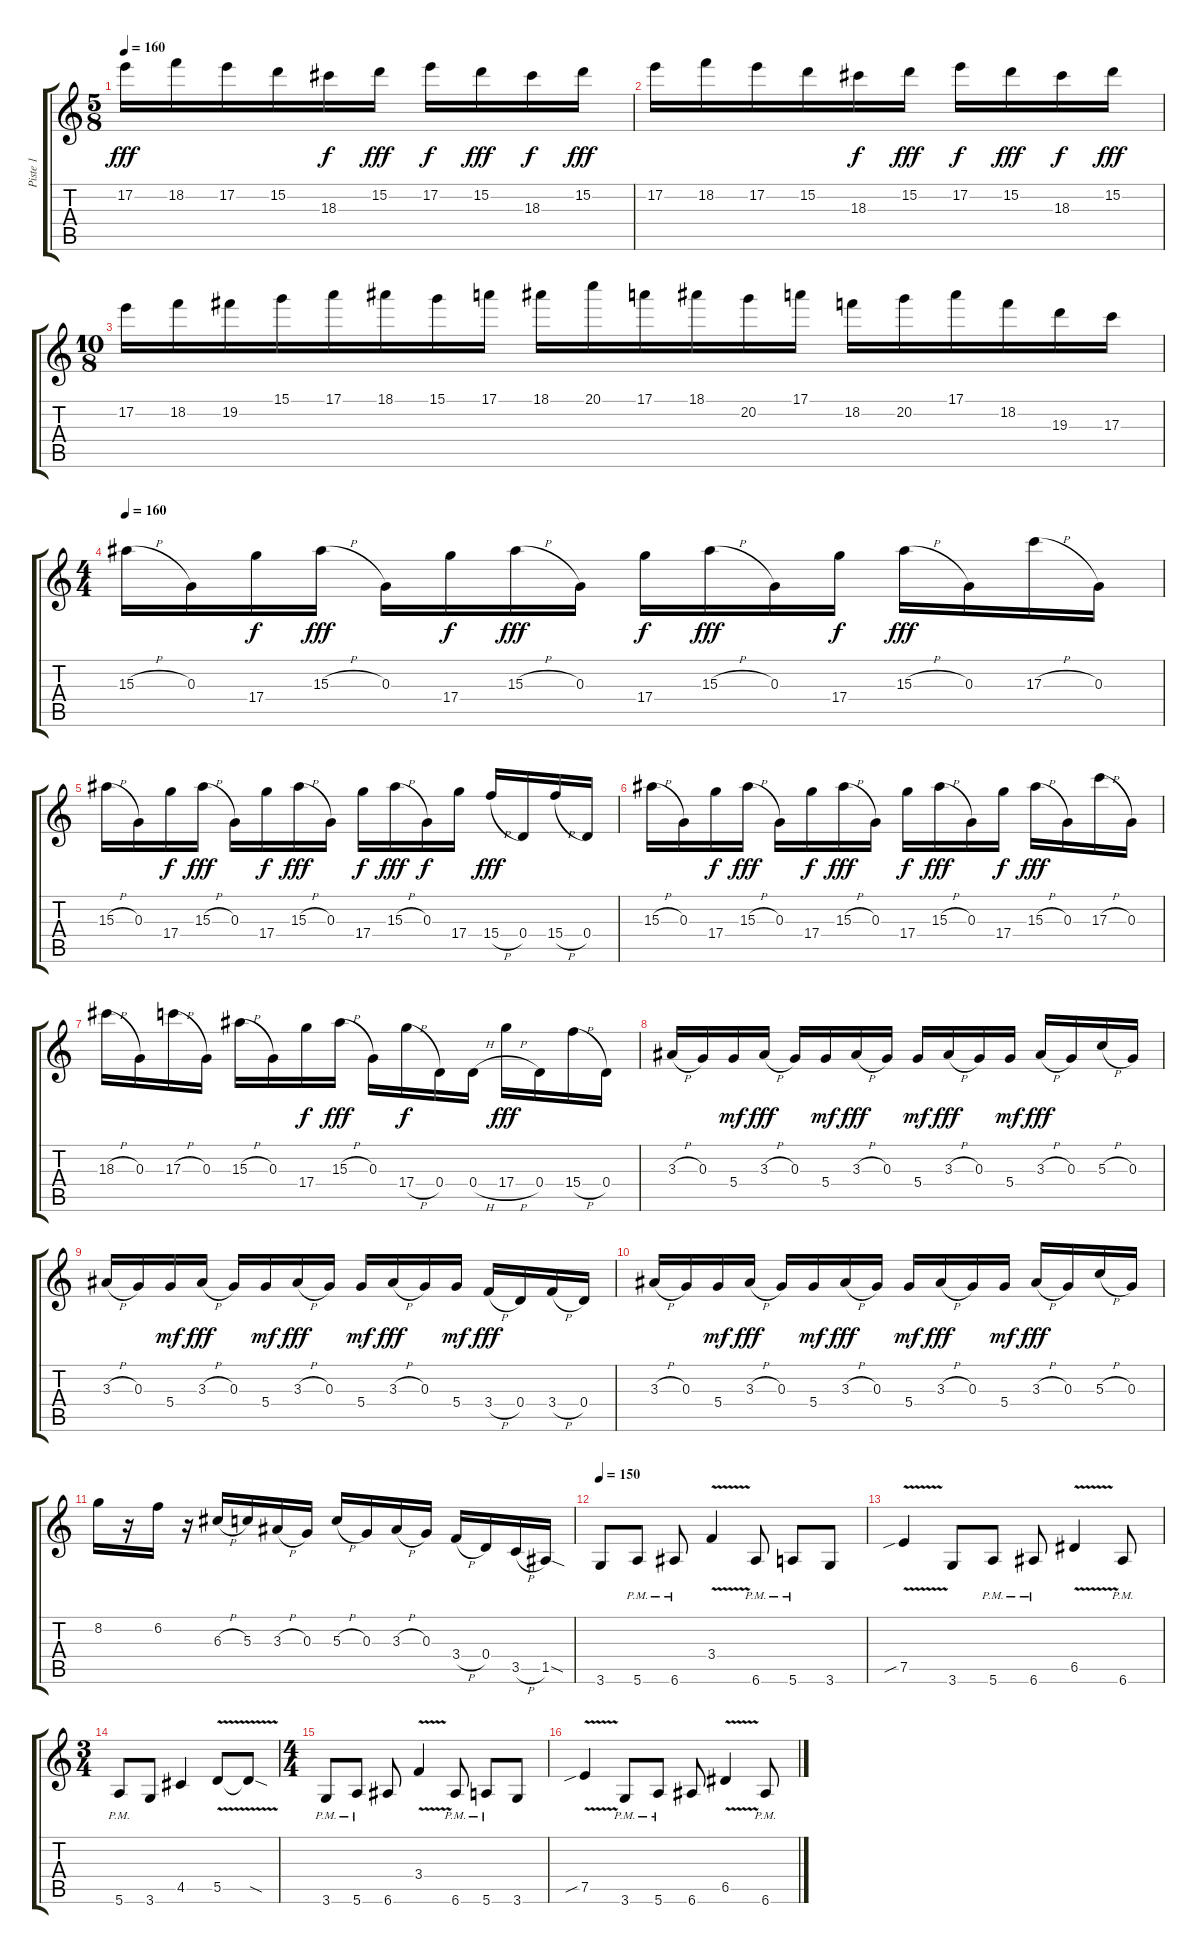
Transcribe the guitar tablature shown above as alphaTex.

\track ("Piste 1" "Piste 1") {instrument distortionguitar}
\staff {score tabs}
\tuning (E4 B3 G3 D3 A2 E2) {hide}
\ts (5 8)
\tempo 160
\clef g2
\ks c
17.2.16{dy fff} 18.2.16 17.2.16 15.2.16 18.3.16{dy f} 15.2.16{dy fff} 17.2.16{dy f} 15.2.16{dy fff} 18.3.16{dy f} 15.2.16{dy fff} |
17.2.16 18.2.16 17.2.16 15.2.16 18.3.16{dy f} 15.2.16{dy fff} 17.2.16{dy f} 15.2.16{dy fff} 18.3.16{dy f} 15.2.16{dy fff} |
\ts (10 8)
17.2.16 18.2.16 19.2.16 15.1.16 17.1.16 18.1.16 15.1.16 17.1.16 18.1.16 20.1.16 17.1.16 18.1.16 20.2.16 17.1.16 18.2.16 20.2.16 17.1.16 18.2.16 19.3.16 17.3.16 |
\ts (4 4)
\tempo 160
15.3{h}.16 0.3.16 17.4.16{dy f} 15.3{h}.16{dy fff} 0.3.16 17.4.16{dy f} 15.3{h}.16{dy fff} 0.3.16 17.4.16{dy f} 15.3{h}.16{dy fff} 0.3.16 17.4.16{dy f} 15.3{h}.16{dy fff} 0.3.16 17.3{h}.16 0.3.16 |
15.3{h}.16 0.3.16 17.4.16{dy f} 15.3{h}.16{dy fff} 0.3.16 17.4.16{dy f} 15.3{h}.16{dy fff} 0.3.16 17.4.16{dy f} 15.3{h}.16{dy fff} 0.3.16{dy f} 17.4.16 15.4{h}.16{dy fff} 0.4.16 15.4{h}.16 0.4.16 |
15.3{h}.16 0.3.16 17.4.16{dy f} 15.3{h}.16{dy fff} 0.3.16 17.4.16{dy f} 15.3{h}.16{dy fff} 0.3.16 17.4.16{dy f} 15.3{h}.16{dy fff} 0.3.16 17.4.16{dy f} 15.3{h}.16{dy fff} 0.3.16 17.3{h}.16 0.3.16 |
18.3{h}.16 0.3.16 17.3{h}.16 0.3.16 15.3{h}.16 0.3.16 17.4.16{dy f} 15.3{h}.16{dy fff} 0.3.16 17.4{h}.16{dy f} 0.4.16 0.4{h}.16 17.4{h}.16{dy fff} 0.4.16 15.4{h}.16 0.4.16 |
3.3{h}.16 0.3.16 5.4.16{dy mf} 3.3{h}.16{dy fff} 0.3.16 5.4.16{dy mf} 3.3{h}.16{dy fff} 0.3.16 5.4.16{dy mf} 3.3{h}.16{dy fff} 0.3.16 5.4.16{dy mf} 3.3{h}.16{dy fff} 0.3.16 5.3{h}.16 0.3.16 |
3.3{h}.16 0.3.16 5.4.16{dy mf} 3.3{h}.16{dy fff} 0.3.16 5.4.16{dy mf} 3.3{h}.16{dy fff} 0.3.16 5.4.16{dy mf} 3.3{h}.16{dy fff} 0.3.16 5.4.16{dy mf} 3.4{h}.16{dy fff} 0.4.16 3.4{h}.16 0.4.16 |
3.3{h}.16 0.3.16 5.4.16{dy mf} 3.3{h}.16{dy fff} 0.3.16 5.4.16{dy mf} 3.3{h}.16{dy fff} 0.3.16 5.4.16{dy mf} 3.3{h}.16{dy fff} 0.3.16 5.4.16{dy mf} 3.3{h}.16{dy fff} 0.3.16 5.3{h}.16 0.3.16 |
8.2.16 r.16 6.2.16 r.16 6.3{h}.16 5.3.16 3.3{h}.16 0.3.16 5.3{h}.16 0.3.16 3.3{h}.16 0.3.16 3.4{h}.16 0.4.16 3.5{h}.16 1.5{sod}.16 |
\tempo 150
3.6.8{volume 16} 5.6{pm}.8 6.6{pm}.8 3.4{v}.4 6.6{pm}.8 5.6{pm}.8 3.6.8 |
7.5{v sib}.4 3.6.8 5.6{pm}.8 6.6{pm}.8 6.5{v}.4 6.6{pm}.8 |
\ts (3 4)
5.6{pm}.8 3.6.8 4.5.4 5.5{v}.8 5.5{v sod t}.8 |
\ts (4 4)
3.6{pm}.8 5.6{pm}.8 6.6.8 3.4{v}.4 6.6{pm}.8 5.6{pm}.8 3.6.8 |
7.5{v sib}.4 3.6{pm}.8 5.6{pm}.8 6.6.8 6.5{v}.4 6.6{pm}.8
